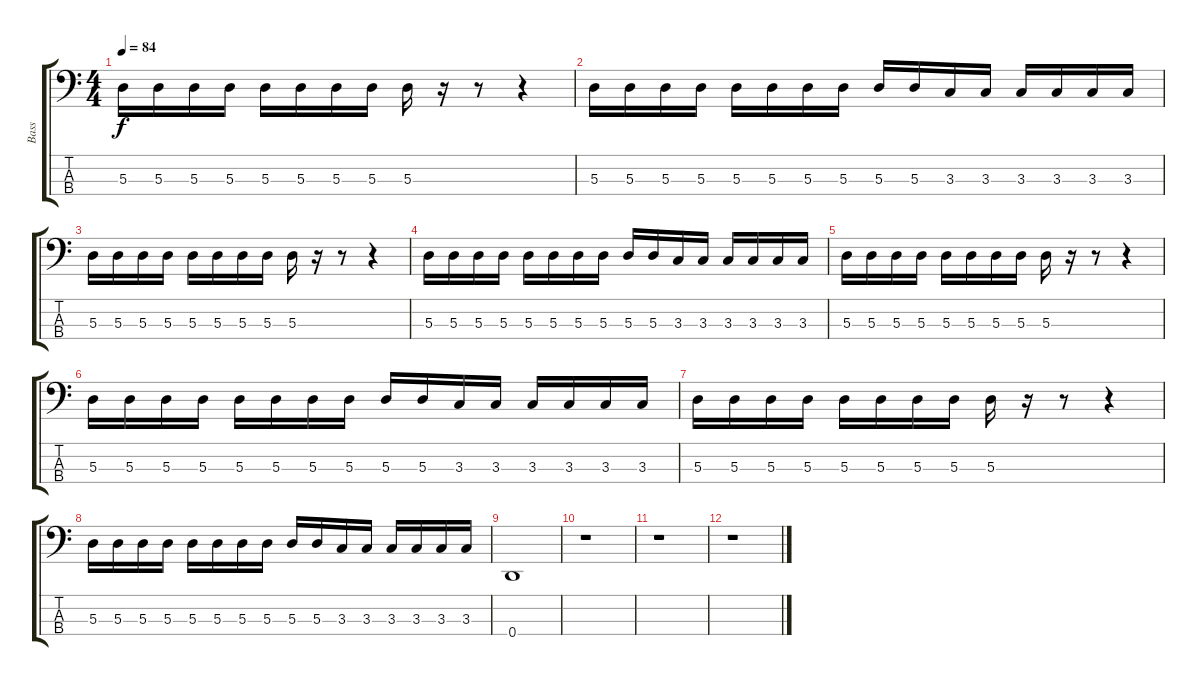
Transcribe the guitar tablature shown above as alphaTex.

\track ("Bass" "Bass") {instrument electricbasspick}
\staff {score tabs}
\tuning (G2 D2 A1 D1) {hide}
\ts (4 4)
\tempo 84
\clef f4
\ks c
5.3.16{dy f} 5.3.16 5.3.16 5.3.16 5.3.16 5.3.16 5.3.16 5.3.16 5.3.16 r.16 r.8 r.4 |
5.3.16 5.3.16 5.3.16 5.3.16 5.3.16 5.3.16 5.3.16 5.3.16 5.3.16 5.3.16 3.3.16 3.3.16 3.3.16 3.3.16 3.3.16 3.3.16 |
5.3.16 5.3.16 5.3.16 5.3.16 5.3.16 5.3.16 5.3.16 5.3.16 5.3.16 r.16 r.8 r.4 |
5.3.16 5.3.16 5.3.16 5.3.16 5.3.16 5.3.16 5.3.16 5.3.16 5.3.16 5.3.16 3.3.16 3.3.16 3.3.16 3.3.16 3.3.16 3.3.16 |
5.3.16 5.3.16 5.3.16 5.3.16 5.3.16 5.3.16 5.3.16 5.3.16 5.3.16 r.16 r.8 r.4 |
5.3.16 5.3.16 5.3.16 5.3.16 5.3.16 5.3.16 5.3.16 5.3.16 5.3.16 5.3.16 3.3.16 3.3.16 3.3.16 3.3.16 3.3.16 3.3.16 |
5.3.16 5.3.16 5.3.16 5.3.16 5.3.16 5.3.16 5.3.16 5.3.16 5.3.16 r.16 r.8 r.4 |
5.3.16 5.3.16 5.3.16 5.3.16 5.3.16 5.3.16 5.3.16 5.3.16 5.3.16 5.3.16 3.3.16 3.3.16 3.3.16 3.3.16 3.3.16 3.3.16 |
0.4.1 |
r.1 |
r.1 |
r.1
